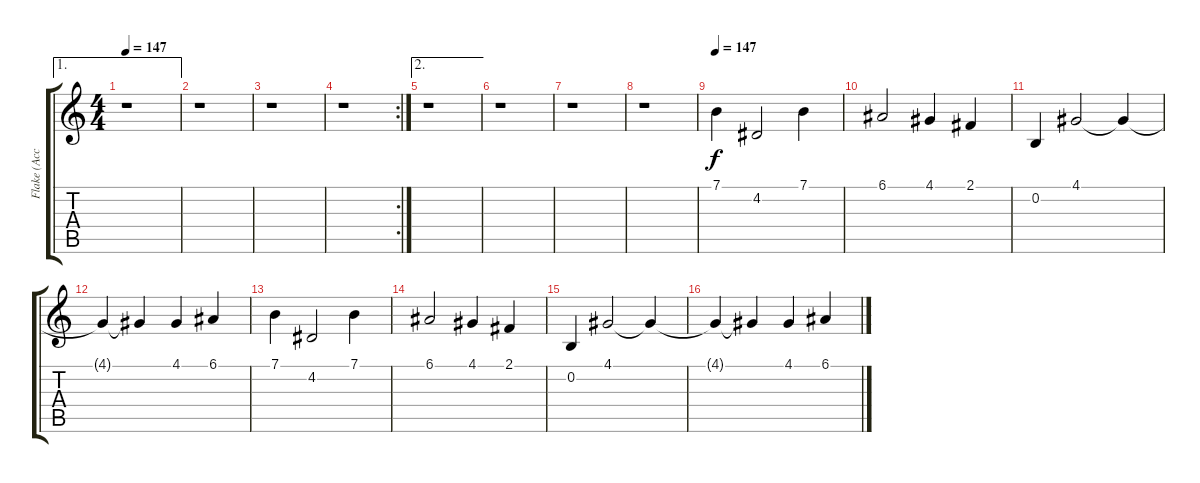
\track ("Flake (Accordion)" "Flake (Acc") {instrument accordion}
\staff {score tabs}
\tuning (E4 B3 G3 D3 A2 E2) {hide}
\ae 1
\ts (4 4)
\tempo 147
\clef g2
\ks c
r.1{dy f} |
r.1 |
r.1 |
\rc 2
r.1 |
\ae 2
r.1 |
r.1 |
r.1 |
r.1 |
\tempo 147
7.1.4 4.2.2 7.1.4 |
6.1.2 4.1.4 2.1.4 |
0.2.4 4.1.2 4.1{t}.4 |
4.1{t}.4 4.1{t}.4 4.1.4 6.1.4 |
7.1.4 4.2.2 7.1.4 |
6.1.2 4.1.4 2.1.4 |
0.2.4 4.1.2 4.1{t}.4 |
4.1{t}.4 4.1{t}.4 4.1.4 6.1.4
